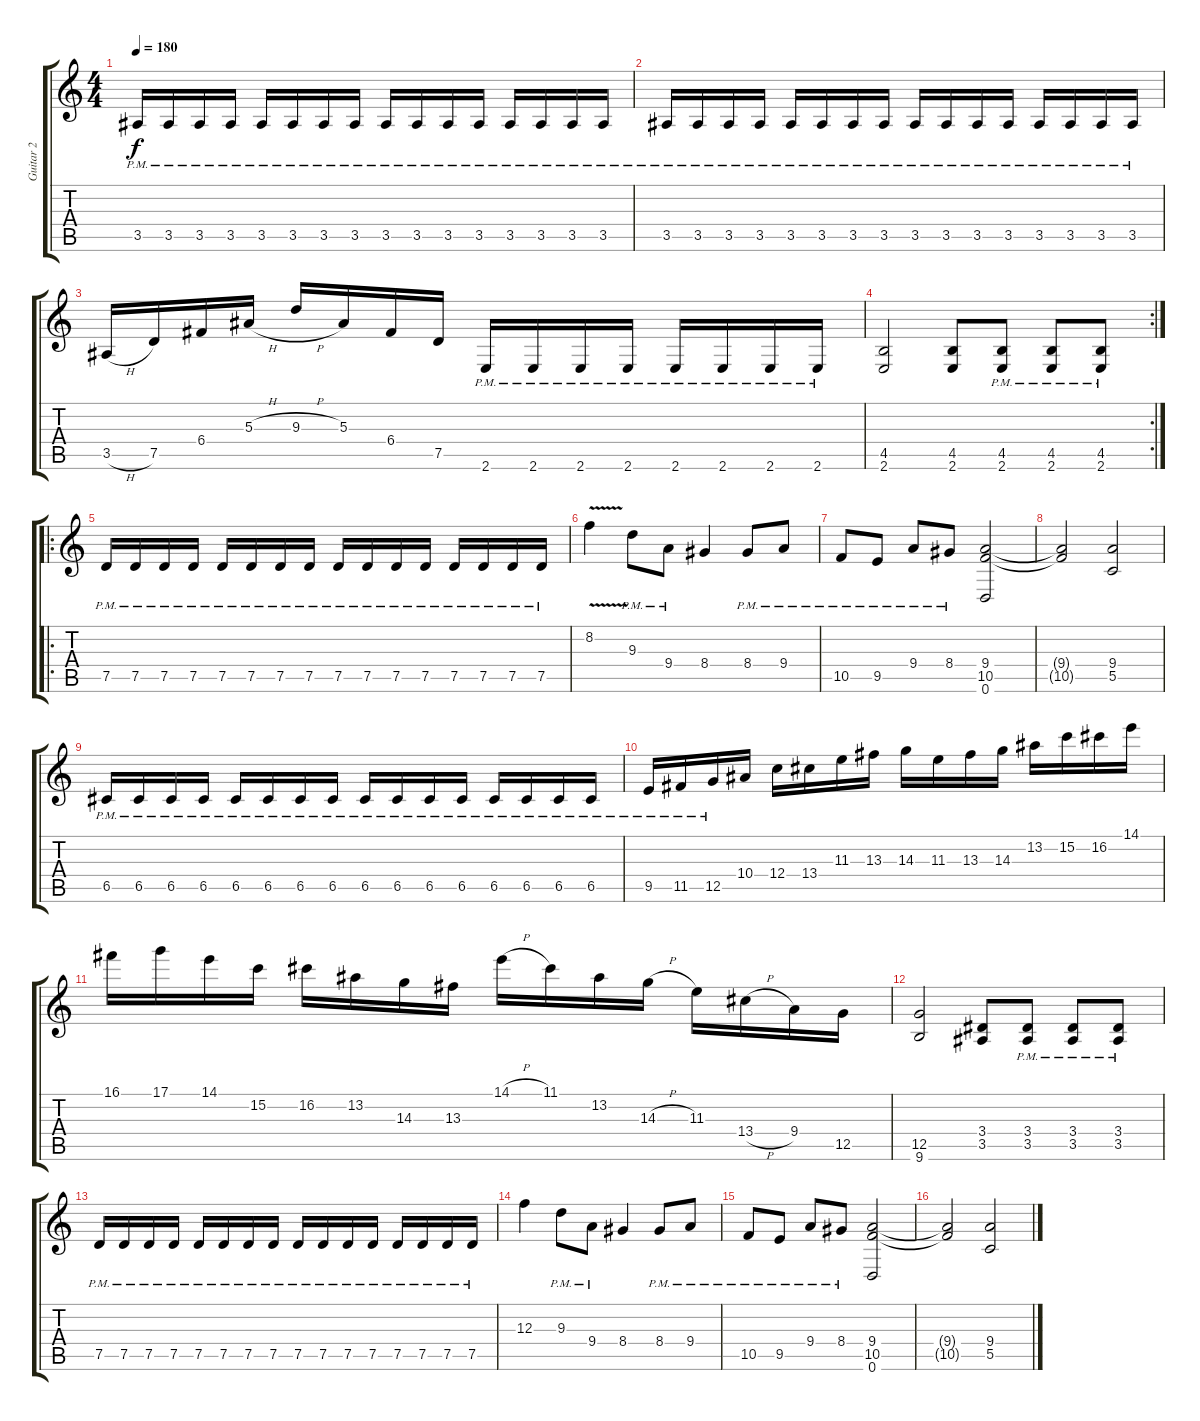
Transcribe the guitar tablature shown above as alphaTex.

\track ("Guitar 2" "Guitar 2") {instrument overdrivenguitar}
\staff {score tabs}
\tuning (D4 A3 F3 C3 G2 D2) {hide}
\ts (4 4)
\tempo 180
\clef g2
\ks c
3.5{pm}.16{dy f} 3.5{pm}.16 3.5{pm}.16 3.5{pm}.16 3.5{pm}.16 3.5{pm}.16 3.5{pm}.16 3.5{pm}.16 3.5{pm}.16 3.5{pm}.16 3.5{pm}.16 3.5{pm}.16 3.5{pm}.16 3.5{pm}.16 3.5{pm}.16 3.5{pm}.16 |
3.5{pm}.16 3.5{pm}.16 3.5{pm}.16 3.5{pm}.16 3.5{pm}.16 3.5{pm}.16 3.5{pm}.16 3.5{pm}.16 3.5{pm}.16 3.5{pm}.16 3.5{pm}.16 3.5{pm}.16 3.5{pm}.16 3.5{pm}.16 3.5{pm}.16 3.5{pm}.16 |
3.5{h}.16 7.5.16 6.4.16 5.3{h}.16 9.3{h}.16 5.3.16 6.4.16 7.5.16 2.6{pm}.16 2.6{pm}.16 2.6{pm}.16 2.6{pm}.16 2.6{pm}.16 2.6{pm}.16 2.6{pm}.16 2.6{pm}.16 |
\rc 2
(4.5 2.6).2 (4.5 2.6).8 (4.5{pm} 2.6{pm}).8 (4.5{pm} 2.6{pm}).8 (4.5{pm} 2.6{pm}).8 |
\ro
7.5{pm}.16 7.5{pm}.16 7.5{pm}.16 7.5{pm}.16 7.5{pm}.16 7.5{pm}.16 7.5{pm}.16 7.5{pm}.16 7.5{pm}.16 7.5{pm}.16 7.5{pm}.16 7.5{pm}.16 7.5{pm}.16 7.5{pm}.16 7.5{pm}.16 7.5{pm}.16 |
8.2{v}.4 9.3{pm}.8 9.4{pm}.8 8.4.4 8.4{pm}.8 9.4{pm}.8 |
10.5{pm}.8 9.5{pm}.8 9.4{pm}.8 8.4{pm}.8 (9.4 10.5 0.6).2 |
(9.4{t} 10.5{t}).2 (9.4 5.5).2 |
6.5{pm}.16 6.5{pm}.16 6.5{pm}.16 6.5{pm}.16 6.5{pm}.16 6.5{pm}.16 6.5{pm}.16 6.5{pm}.16 6.5{pm}.16 6.5{pm}.16 6.5{pm}.16 6.5{pm}.16 6.5{pm}.16 6.5{pm}.16 6.5{pm}.16 6.5{pm}.16 |
9.5{pm}.16 11.5{pm}.16 12.5{pm}.16 10.4.16 12.4.16 13.4.16 11.3.16 13.3.16 14.3.16 11.3.16 13.3.16 14.3.16 13.2.16 15.2.16 16.2.16 14.1.16 |
16.1.16 17.1.16 14.1.16 15.2.16 16.2.16 13.2.16 14.3.16 13.3.16 14.1{h}.16 11.1.16 13.2.16 14.3{h}.16 11.3.16 13.4{h}.16 9.4.16 12.5.16 |
(12.5 9.6).2 (3.4 3.5).8 (3.4{pm} 3.5{pm}).8 (3.4{pm} 3.5{pm}).8 (3.4{pm} 3.5{pm}).8 |
7.5{pm}.16 7.5{pm}.16 7.5{pm}.16 7.5{pm}.16 7.5{pm}.16 7.5{pm}.16 7.5{pm}.16 7.5{pm}.16 7.5{pm}.16 7.5{pm}.16 7.5{pm}.16 7.5{pm}.16 7.5{pm}.16 7.5{pm}.16 7.5{pm}.16 7.5{pm}.16 |
12.3.4 9.3{pm}.8 9.4{pm}.8 8.4.4 8.4{pm}.8 9.4{pm}.8 |
10.5{pm}.8 9.5{pm}.8 9.4{pm}.8 8.4{pm}.8 (9.4 10.5 0.6).2 |
(9.4{t} 10.5{t}).2 (9.4 5.5).2
